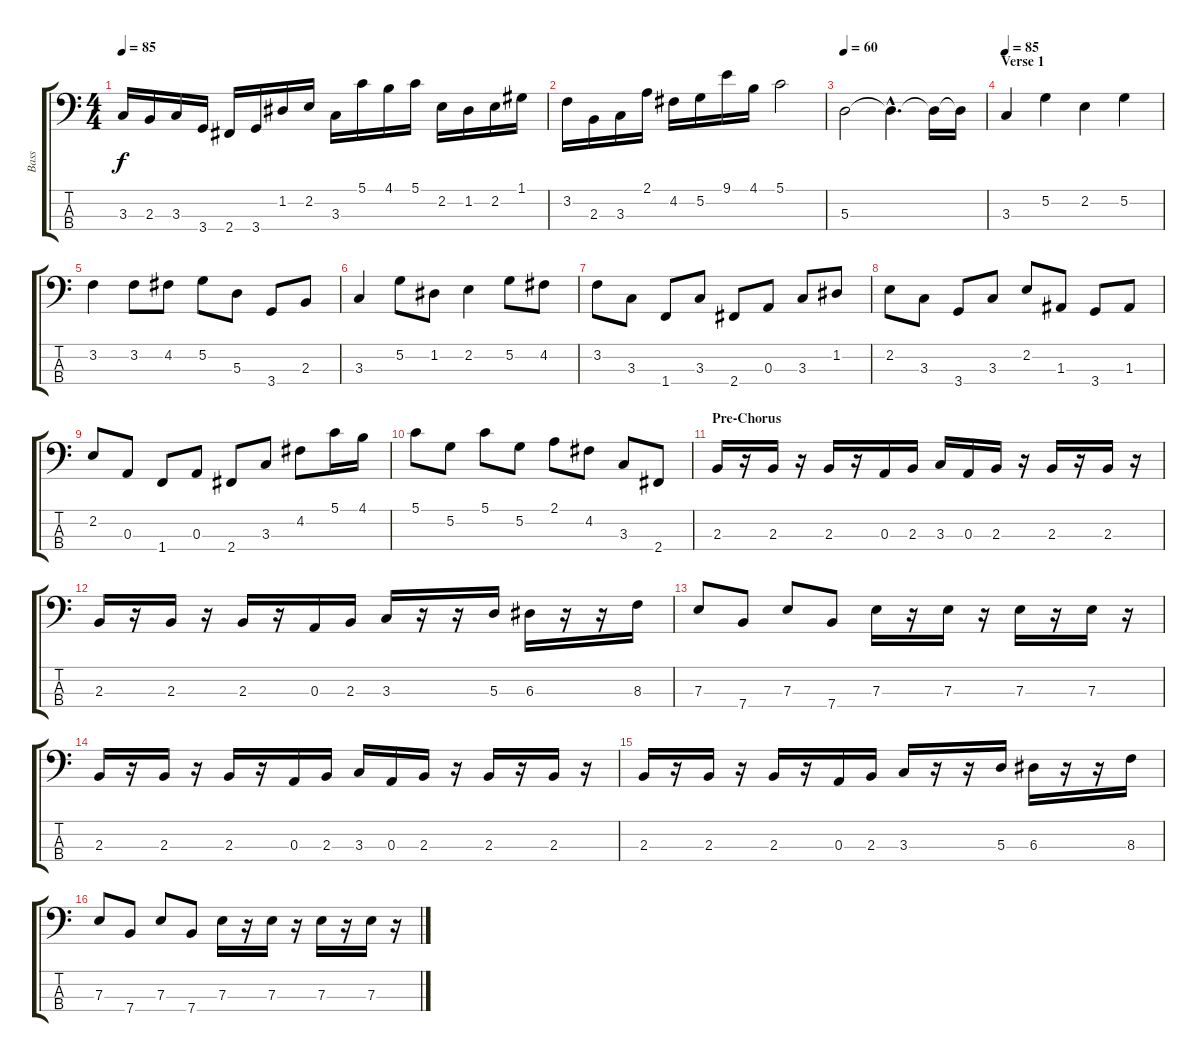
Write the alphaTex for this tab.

\track ("Bass" "Bass") {instrument electricbassfinger}
\staff {score tabs}
\tuning (G2 D2 A1 E1) {hide}
\ts (4 4)
\tempo 85
\clef f4
\ks c
3.3.16{dy f} 2.3.16 3.3.16 3.4.16 2.4.16 3.4.16 1.2.16 2.2.16 3.3.16 5.1.16 4.1.16 5.1.16 2.2.16 1.2.16 2.2.16 1.1.16 |
3.2.16 2.3.16 3.3.16 2.1.16 4.2.16 5.2.16 9.1.16 4.1.16 5.1.2 |
\tempo 60
5.3.2 5.3{hac t}.4{d} 5.3{t}.16 5.3{t}.16 |
\section ("" "Verse 1")
\tempo 85
3.3.4{volume 16 instrument fretlessbass} 5.2.4 2.2.4 5.2.4 |
3.2.4 3.2.8 4.2.8 5.2.8 5.3.8 3.4.8 2.3.8 |
3.3.4 5.2.8 1.2.8 2.2.4 5.2.8 4.2.8 |
3.2.8 3.3.8 1.4.8 3.3.8 2.4.8 0.3.8 3.3.8 1.2.8 |
2.2.8 3.3.8 3.4.8 3.3.8 2.2.8 1.3.8 3.4.8 1.3.8 |
2.2.8 0.3.8 1.4.8 0.3.8 2.4.8 3.3.8 4.2.8 5.1.16 4.1.16 |
5.1.8 5.2.8 5.1.8 5.2.8 2.1.8 4.2.8 3.3.8 2.4.8 |
\section ("" "Pre-Chorus")
2.3.16{volume 16 instrument electricbasspick} r.16 2.3.16 r.16 2.3.16 r.16 0.3.16 2.3.16 3.3.16 0.3.16 2.3.16 r.16 2.3.16 r.16 2.3.16 r.16 |
2.3.16 r.16 2.3.16 r.16 2.3.16 r.16 0.3.16 2.3.16 3.3.16 r.16 r.16 5.3.16 6.3.16 r.16 r.16 8.3.16 |
7.3.8 7.4.8 7.3.8 7.4.8 7.3.16 r.16 7.3.16 r.16 7.3.16 r.16 7.3.16 r.16 |
2.3.16 r.16 2.3.16 r.16 2.3.16 r.16 0.3.16 2.3.16 3.3.16 0.3.16 2.3.16 r.16 2.3.16 r.16 2.3.16 r.16 |
2.3.16 r.16 2.3.16 r.16 2.3.16 r.16 0.3.16 2.3.16 3.3.16 r.16 r.16 5.3.16 6.3.16 r.16 r.16 8.3.16 |
7.3.8 7.4.8 7.3.8 7.4.8 7.3.16 r.16 7.3.16 r.16 7.3.16 r.16 7.3.16 r.16
